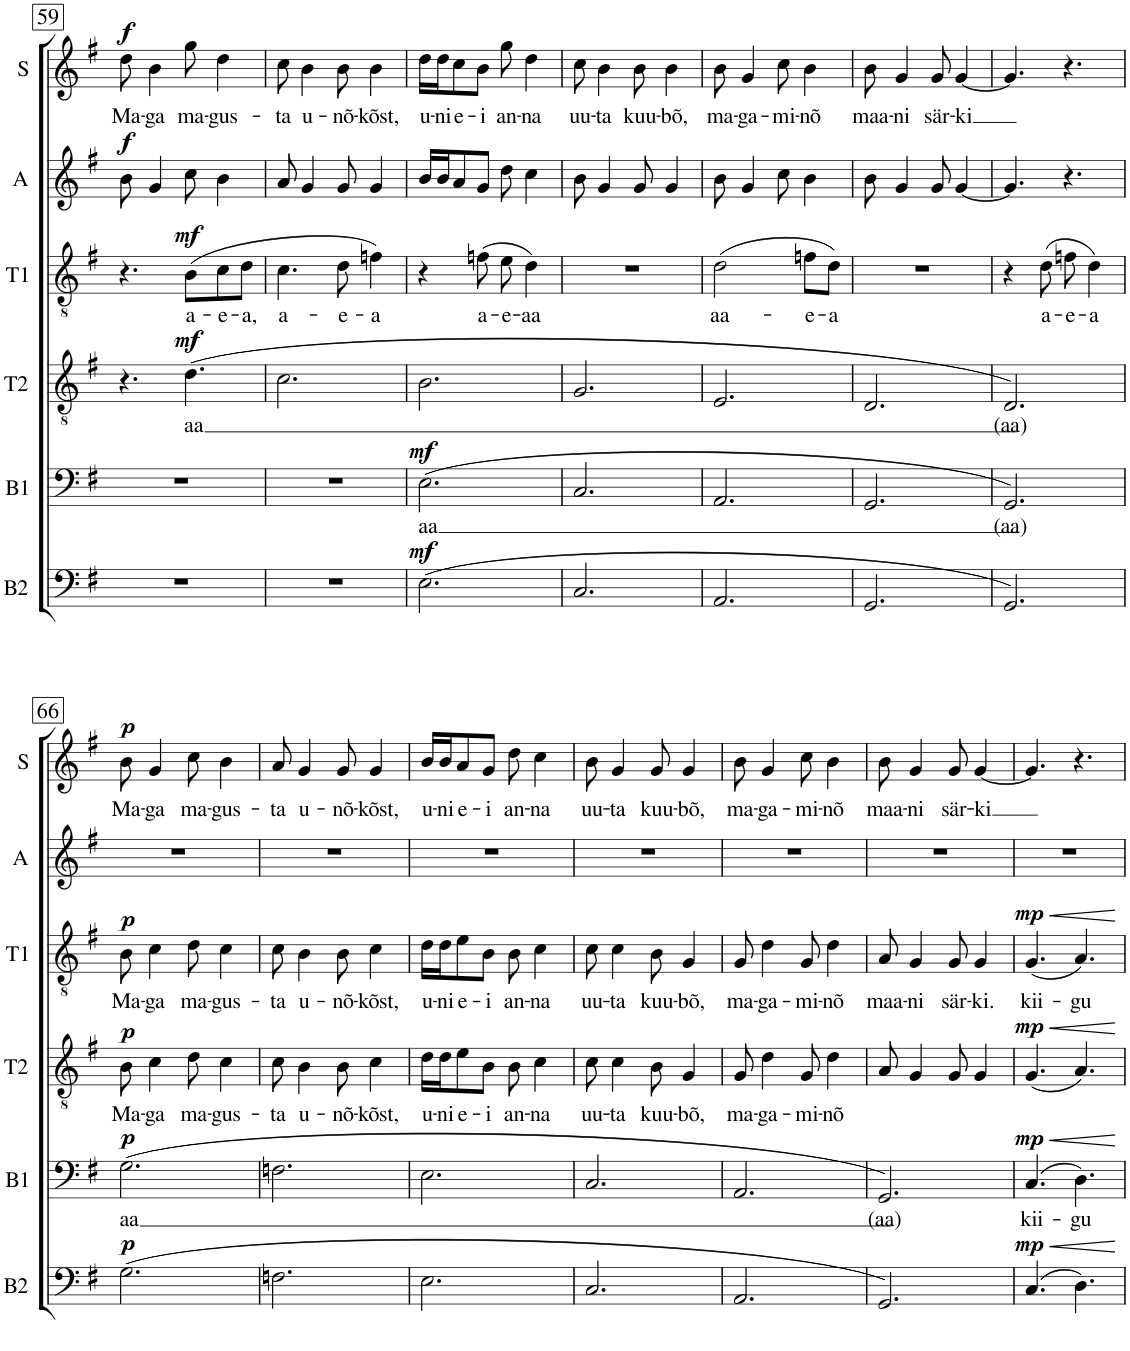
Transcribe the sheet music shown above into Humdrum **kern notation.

**kern	**dynam	**kern	**text	**dynam	**kern	**text	**dynam	**kern	**text	**dynam	**kern	**dynam	**kern	**text	**dynam
*part6	*part6	*part5	*part5	*part5	*part4	*part4	*part4	*part3	*part3	*part3	*part2	*part2	*part1	*part1	*part1
*staff6	*staff6	*staff5	*staff5	*staff5	*staff4	*staff4	*staff4	*staff3	*staff3	*staff3	*staff2	*staff2	*staff1	*staff1	*staff1
*I"Bass	*	*I"Bariton	*	*	*I"Tenor II	*	*	*I"Tenor I	*	*	*I"Alto	*	*I"Soprano	*	*
*I'B2	*	*I'B1	*	*	*I'T2	*	*	*I'T1	*	*	*I'A	*	*I'S	*	*
!!LO:PB:g=z
*clefF4	*	*clefF4	*	*	*clefGv2	*	*	*clefGv2	*	*	*clefG2	*	*clefG2	*	*
*	*	*	*	*	*	*	*	*	*	*	*Trd1c2	*	*	*	*
*k[f#]	*	*k[f#]	*	*	*k[f#]	*	*	*k[f#]	*	*	*k[f#]	*	*k[f#]	*	*
*M6/8	*	*M6/8	*	*	*M6/8	*	*	*M6/8	*	*	*M6/8	*	*M6/8	*	*
=59	=59	=59	=59	=59	=59	=59	=59	=59	=59	=59	=59	=59	=59	=59	=59
!	!	!	!	!	!	!	!	!	!	!	!	!LO:DY:a	!	!LO:LY:b	!LO:DY:a
2.r	.	2.r	.	.	4.r	.	.	4.r	.	.	8b\	f	8dd\	Ma-	f
!	!	!	!	!	!	!	!	!	!	!	!	!	!	!LO:LY:b	!
.	.	.	.	.	.	.	.	.	.	.	4g/	.	4b\	-ga	.
!	!	!	!	!	!	!LO:LY:b	!LO:DY:a	!	!LO:LY:b	!LO:DY:a	!	!	!	!LO:LY:b	!
.	.	.	.	.	(4.d\	aa	mf	(8B\L	a-	mf	8cc\	.	8gg\	ma-	.
!	!	!	!	!	!	!	!	!	!LO:LY:b	!	!	!	!	!LO:LY:b	!
.	.	.	.	.	.	.	.	8c\	-e-	.	4b\	.	4dd\	-gus-	.
!	!	!	!	!	!	!	!	!	!LO:LY:b	!	!	!	!	!	!
.	.	.	.	.	.	.	.	8d\J	-a,	.	.	.	.	.	.
=60	=60	=60	=60	=60	=60	=60	=60	=60	=60	=60	=60	=60	=60	=60	=60
!	!	!	!	!	!	!	!	!	!LO:LY:b	!	!	!	!	!LO:LY:b	!
2.r	.	2.r	.	.	2.c\	.	.	4.c\	a-	.	8a/	.	8cc\	-ta	.
!	!	!	!	!	!	!	!	!	!	!	!	!	!	!LO:LY:b	!
.	.	.	.	.	.	.	.	.	.	.	4g/	.	4b\	u-	.
!	!	!	!	!	!	!	!	!	!LO:LY:b	!	!	!	!	!LO:LY:b	!
.	.	.	.	.	.	.	.	8d\	-e-	.	8g/	.	8b\	-nõ-	.
!	!	!	!	!	!	!	!	!	!LO:LY:b	!	!	!	!	!LO:LY:b	!
.	.	.	.	.	.	.	.	4fn\)	-a	.	4g/	.	4b\	-kõst,	.
=61	=61	=61	=61	=61	=61	=61	=61	=61	=61	=61	=61	=61	=61	=61	=61
!	!LO:DY:a	!	!LO:LY:b	!LO:DY:a	!	!	!	!	!	!	!	!	!	!LO:LY:b	!
(2.E\	mf	(2.E\	aa	mf	2.B\	.	.	4r	.	.	16b/LL	.	16dd\LL	u-	.
!	!	!	!	!	!	!	!	!	!	!	!	!	!	!LO:LY:b	!
.	.	.	.	.	.	.	.	.	.	.	16b/J	.	16dd\J	-ni	.
!	!	!	!	!	!	!	!	!	!	!	!	!	!	!LO:LY:b	!
.	.	.	.	.	.	.	.	.	.	.	8a/	.	8cc\	e-	.
!	!	!	!	!	!	!	!	!	!LO:LY:b	!	!	!	!	!LO:LY:b	!
.	.	.	.	.	.	.	.	(8fn\	a-	.	8g/J	.	8b\J	-i	.
!	!	!	!	!	!	!	!	!	!LO:LY:b	!	!	!	!	!LO:LY:b	!
.	.	.	.	.	.	.	.	8e\	-e-	.	8dd\	.	8gg\	an-	.
!	!	!	!	!	!	!	!	!	!LO:LY:b	!	!	!	!	!LO:LY:b	!
.	.	.	.	.	.	.	.	4d\)	-aa	.	4cc\	.	4dd\	-na	.
=62	=62	=62	=62	=62	=62	=62	=62	=62	=62	=62	=62	=62	=62	=62	=62
!	!	!	!	!	!	!	!	!	!	!	!	!	!	!LO:LY:b	!
2.C/	.	2.C/	.	.	2.G/	.	.	2.r	.	.	8b\	.	8cc\	uu-	.
!	!	!	!	!	!	!	!	!	!	!	!	!	!	!LO:LY:b	!
.	.	.	.	.	.	.	.	.	.	.	4g/	.	4b\	-ta	.
!	!	!	!	!	!	!	!	!	!	!	!	!	!	!LO:LY:b	!
.	.	.	.	.	.	.	.	.	.	.	8g/	.	8b\	kuu-	.
!	!	!	!	!	!	!	!	!	!	!	!	!	!	!LO:LY:b	!
.	.	.	.	.	.	.	.	.	.	.	4g/	.	4b\	-bõ,	.
=63	=63	=63	=63	=63	=63	=63	=63	=63	=63	=63	=63	=63	=63	=63	=63
!	!	!	!	!	!	!	!	!	!LO:LY:b	!	!	!	!	!LO:LY:b	!
2.AA/	.	2.AA/	.	.	2.E/	.	.	(2d\	aa-	.	8b\	.	8b\	ma-	.
!	!	!	!	!	!	!	!	!	!	!	!	!	!	!LO:LY:b	!
.	.	.	.	.	.	.	.	.	.	.	4g/	.	4g/	-ga-	.
!	!	!	!	!	!	!	!	!	!	!	!	!	!	!LO:LY:b	!
.	.	.	.	.	.	.	.	.	.	.	8cc\	.	8cc\	-mi-	.
!	!	!	!	!	!	!	!	!	!LO:LY:b	!	!	!	!	!LO:LY:b	!
.	.	.	.	.	.	.	.	8fn\L	-e-	.	4b\	.	4b\	-nõ	.
!	!	!	!	!	!	!	!	!	!LO:LY:b	!	!	!	!	!	!
.	.	.	.	.	.	.	.	8d\J)	-a	.	.	.	.	.	.
=64	=64	=64	=64	=64	=64	=64	=64	=64	=64	=64	=64	=64	=64	=64	=64
!	!	!	!	!	!	!	!	!	!	!	!	!	!	!LO:LY:b	!
2.GG/	.	2.GG/	.	.	2.D/	.	.	2.r	.	.	8b\	.	8b\	maa-	.
!	!	!	!	!	!	!	!	!	!	!	!	!	!	!LO:LY:b	!
.	.	.	.	.	.	.	.	.	.	.	4g/	.	4g/	-ni	.
!	!	!	!	!	!	!	!	!	!	!	!	!	!	!LO:LY:b	!
.	.	.	.	.	.	.	.	.	.	.	8g/	.	8g/	sär-	.
!	!	!	!	!	!	!	!	!	!	!	!	!	!	!LO:LY:b	!
.	.	.	.	.	.	.	.	.	.	.	[4g/	.	[4g/	-ki	.
=65	=65	=65	=65	=65	=65	=65	=65	=65	=65	=65	=65	=65	=65	=65	=65
!	!	!	!LO:LY:b	!	!	!LO:LY:b	!	!	!	!	!	!	!	!	!
2.GG/)	.	2.GG/)	(aa)	.	2.D/)	(aa)	.	4r	.	.	4.g/]	.	4.g/]	.	.
!	!	!	!	!	!	!	!	!	!LO:LY:b	!	!	!	!	!	!
.	.	.	.	.	.	.	.	(8d\	a-	.	.	.	.	.	.
!	!	!	!	!	!	!	!	!	!LO:LY:b	!	!	!	!	!	!
.	.	.	.	.	.	.	.	8fn\	-e-	.	4.r	.	4.r	.	.
!	!	!	!	!	!	!	!	!	!LO:LY:b	!	!	!	!	!	!
.	.	.	.	.	.	.	.	4d\)	-a	.	.	.	.	.	.
!!LO:LB:g=z
=66	=66	=66	=66	=66	=66	=66	=66	=66	=66	=66	=66	=66	=66	=66	=66
!	!LO:DY:a	!	!LO:LY:b	!LO:DY:a	!	!LO:LY:b	!LO:DY:a	!	!LO:LY:b	!LO:DY:a	!	!	!	!LO:LY:b	!LO:DY:a
(2.G\	p	(2.G\	aa	p	8B\	Ma-	p	8B\	Ma-	p	2.r	.	8b\	Ma-	p
!	!	!	!	!	!	!LO:LY:b	!	!	!LO:LY:b	!	!	!	!	!LO:LY:b	!
.	.	.	.	.	4c\	-ga	.	4c\	-ga	.	.	.	4g/	-ga	.
!	!	!	!	!	!	!LO:LY:b	!	!	!LO:LY:b	!	!	!	!	!LO:LY:b	!
.	.	.	.	.	8d\	ma-	.	8d\	ma-	.	.	.	8cc\	ma-	.
!	!	!	!	!	!	!LO:LY:b	!	!	!LO:LY:b	!	!	!	!	!LO:LY:b	!
.	.	.	.	.	4c\	-gus-	.	4c\	-gus-	.	.	.	4b\	-gus-	.
=67	=67	=67	=67	=67	=67	=67	=67	=67	=67	=67	=67	=67	=67	=67	=67
!	!	!	!	!	!	!LO:LY:b	!	!	!LO:LY:b	!	!	!	!	!LO:LY:b	!
2.Fn\	.	2.Fn\	.	.	8c\	-ta	.	8c\	-ta	.	2.r	.	8a/	-ta	.
!	!	!	!	!	!	!LO:LY:b	!	!	!LO:LY:b	!	!	!	!	!LO:LY:b	!
.	.	.	.	.	4B\	u-	.	4B\	u-	.	.	.	4g/	u-	.
!	!	!	!	!	!	!LO:LY:b	!	!	!LO:LY:b	!	!	!	!	!LO:LY:b	!
.	.	.	.	.	8B\	-nõ-	.	8B\	-nõ-	.	.	.	8g/	-nõ-	.
!	!	!	!	!	!	!LO:LY:b	!	!	!LO:LY:b	!	!	!	!	!LO:LY:b	!
.	.	.	.	.	4c\	-kõst,	.	4c\	-kõst,	.	.	.	4g/	-kõst,	.
=68	=68	=68	=68	=68	=68	=68	=68	=68	=68	=68	=68	=68	=68	=68	=68
!	!	!	!	!	!	!LO:LY:b	!	!	!LO:LY:b	!	!	!	!	!LO:LY:b	!
2.E\	.	2.E\	.	.	16d\LL	u-	.	16d\LL	u-	.	2.r	.	16b/LL	u-	.
!	!	!	!	!	!	!LO:LY:b	!	!	!LO:LY:b	!	!	!	!	!LO:LY:b	!
.	.	.	.	.	16d\J	-ni	.	16d\J	-ni	.	.	.	16b/J	-ni	.
!	!	!	!	!	!	!LO:LY:b	!	!	!LO:LY:b	!	!	!	!	!LO:LY:b	!
.	.	.	.	.	8e\	e-	.	8e\	e-	.	.	.	8a/	e-	.
!	!	!	!	!	!	!LO:LY:b	!	!	!LO:LY:b	!	!	!	!	!LO:LY:b	!
.	.	.	.	.	8B\J	-i	.	8B\J	-i	.	.	.	8g/J	-i	.
!	!	!	!	!	!	!LO:LY:b	!	!	!LO:LY:b	!	!	!	!	!LO:LY:b	!
.	.	.	.	.	8B\	an-	.	8B\	an-	.	.	.	8dd\	an-	.
!	!	!	!	!	!	!LO:LY:b	!	!	!LO:LY:b	!	!	!	!	!LO:LY:b	!
.	.	.	.	.	4c\	-na	.	4c\	-na	.	.	.	4cc\	-na	.
=69	=69	=69	=69	=69	=69	=69	=69	=69	=69	=69	=69	=69	=69	=69	=69
!	!	!	!	!	!	!LO:LY:b	!	!	!LO:LY:b	!	!	!	!	!LO:LY:b	!
2.C/	.	2.C/	.	.	8c\	uu-	.	8c\	uu-	.	2.r	.	8b\	uu-	.
!	!	!	!	!	!	!LO:LY:b	!	!	!LO:LY:b	!	!	!	!	!LO:LY:b	!
.	.	.	.	.	4c\	-ta	.	4c\	-ta	.	.	.	4g/	-ta	.
!	!	!	!	!	!	!LO:LY:b	!	!	!LO:LY:b	!	!	!	!	!LO:LY:b	!
.	.	.	.	.	8B\	kuu-	.	8B\	kuu-	.	.	.	8g/	kuu-	.
!	!	!	!	!	!	!LO:LY:b	!	!	!LO:LY:b	!	!	!	!	!LO:LY:b	!
.	.	.	.	.	4G/	-bõ,	.	4G/	-bõ,	.	.	.	4g/	-bõ,	.
=70	=70	=70	=70	=70	=70	=70	=70	=70	=70	=70	=70	=70	=70	=70	=70
!	!	!	!	!	!	!LO:LY:b	!	!	!LO:LY:b	!	!	!	!	!LO:LY:b	!
2.AA/	.	2.AA/	.	.	8G/	ma-	.	8G/	ma-	.	2.r	.	8b\	ma-	.
!	!	!	!	!	!	!LO:LY:b	!	!	!LO:LY:b	!	!	!	!	!LO:LY:b	!
.	.	.	.	.	4d\	-ga-	.	4d\	-ga-	.	.	.	4g/	-ga-	.
!	!	!	!	!	!	!LO:LY:b	!	!	!LO:LY:b	!	!	!	!	!LO:LY:b	!
.	.	.	.	.	8G/	-mi-	.	8G/	-mi-	.	.	.	8cc\	-mi-	.
!	!	!	!	!	!	!LO:LY:b	!	!	!LO:LY:b	!	!	!	!	!LO:LY:b	!
.	.	.	.	.	4d\	-nõ	.	4d\	-nõ	.	.	.	4b\	-nõ	.
=71	=71	=71	=71	=71	=71	=71	=71	=71	=71	=71	=71	=71	=71	=71	=71
!	!	!	!LO:LY:b	!	!	!	!	!	!LO:LY:b	!	!	!	!	!LO:LY:b	!
2.GG/)	.	2.GG/)	(aa)	.	8A/	.	.	8A/	maa-	.	2.r	.	8b\	maa-	.
!	!	!	!	!	!	!	!	!	!LO:LY:b	!	!	!	!	!LO:LY:b	!
.	.	.	.	.	4G/	.	.	4G/	-ni	.	.	.	4g/	-ni	.
!	!	!	!	!	!	!	!	!	!LO:LY:b	!	!	!	!	!LO:LY:b	!
.	.	.	.	.	8G/	.	.	8G/	sär-	.	.	.	8g/	sär-	.
!	!	!	!	!	!	!	!	!	!LO:LY:b	!	!	!	!	!LO:LY:b	!
.	.	.	.	.	4G/	.	.	4G/	-ki.	.	.	.	[4g/	-ki	.
=72	=72	=72	=72	=72	=72	=72	=72	=72	=72	=72	=72	=72	=72	=72	=72
!	!LO:HP:b	!	!LO:LY:b	!LO:HP:b	!	!	!LO:HP:b	!	!LO:LY:b	!LO:HP:b	!	!	!	!	!
!	!LO:DY:n=1:a	!	!	!LO:DY:n=1:a	!	!	!LO:DY:n=1:a	!	!	!LO:DY:n=1:a	!	!	!	!	!
(4.C/	< mp	(4.C/	kii-	< mp	(4.G/	.	< mp	(4.G/	kii-	< mp	2.r	.	4.g/]	.	.
!	!	!	!LO:LY:b	!	!	!	!	!	!LO:LY:b	!	!	!	!	!	!
4.D\)	.	4.D\)	-gu	.	4.A/)	.	.	4.A/)	-gu	.	.	.	4.r	.	.
.	[	.	.	[	.	.	[	.	.	[	.	.	.	.	.
=	=	=	=	=	=	=	=	=	=	=	=	=	=	=	=
*-	*-	*-	*-	*-	*-	*-	*-	*-	*-	*-	*-	*-	*-	*-	*-
